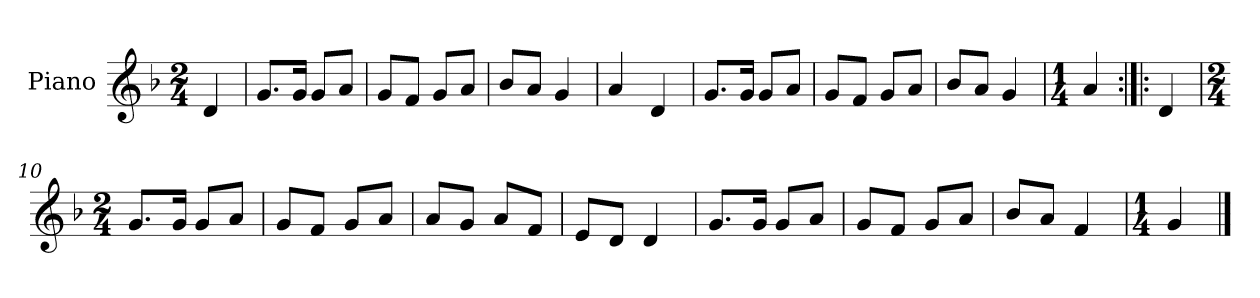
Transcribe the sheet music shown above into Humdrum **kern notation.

**kern
*part1
*staff1
*I"Piano
*I'Pno.
*clefG2
*k[b-]
*M2/4
=
4d/
=1
8.g/L
16g/Jk
8g/L
8a/J
=2
8g/L
8f/J
8g/L
8a/J
=3
8b-/L
8a/J
4g/
=4
4a/
4d/
=5
8.g/L
16g/Jk
8g/L
8a/J
=6
8g/L
8f/J
8g/L
8a/J
=7
8b-/L
8a/J
4g/
=8
*M1/4
4a/
=9:|!|:
4d/
!!LO:LB:g=z
=10
*M2/4
8.g/L
16g/Jk
8g/L
8a/J
=11
8g/L
8f/J
8g/L
8a/J
=12
8a/L
8g/J
8a/L
8f/J
=13
8e/L
8d/J
4d/
=14
8.g/L
16g/Jk
8g/L
8a/J
=15
8g/L
8f/J
8g/L
8a/J
=16
8b-/L
8a/J
4f/
=17
*M1/4
4g/
==
*-
